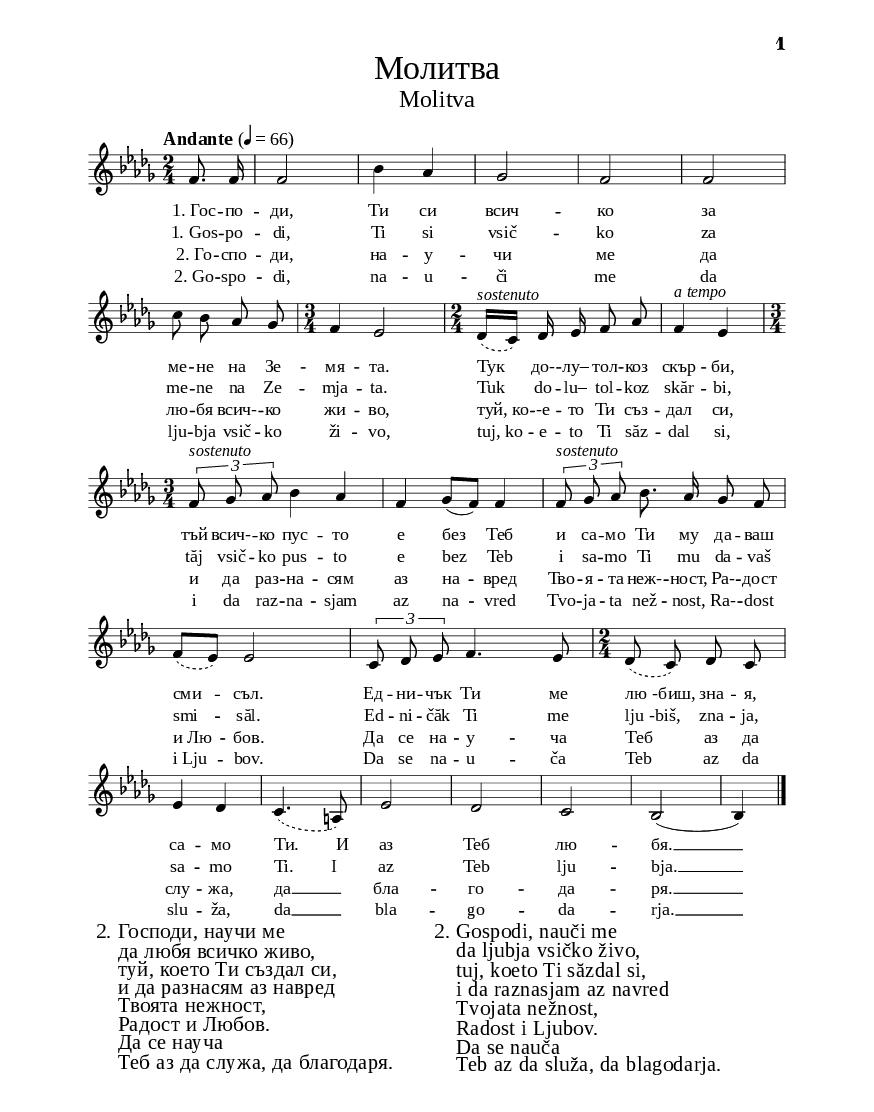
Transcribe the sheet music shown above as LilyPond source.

\version "2.24.3"

% include paper part and global functions
\include "include/globals.ily"

\bookpart {
  \label #'ref179
  \tocItem \markup "Молитва (Господи, Ти Си) – Molitva (Gospodi, Ti Si) "
  \include "include/bookpart-paper.ily"
  \score {
    \include "include/score-layout.ily"

    \new Voice \absolute {
      \clef treble
      \key bes \minor
      \time 2/4
      \tempoFunc "Andante" 4 "66"
      \autoBeamOff
      \partial 4
      f'8.  f'16 | % 2
      f'2 | % 3
      bes'4  as'4 | % 4
      ges'2 | % 5
      f'2 | % 6
      f'2 \break | % 7
      c''8  bes'8  as'8  ges'8 | % 8
      \time 3/4  | % 8
      f'4  es'2 | % 9
      \time 2/4  | % 9

      \slurDashed  des'16^\markup { \italic {sostenuto} }  [(
      c'16 )] \slurSolid
      des'16  es'16
      f'8  as'8 |
      f'4 ^\markup{ \italic {a tempo} }  es'4 \break | % 11
      \time 3/4  | % 11
      \times 2/3  {
        f'8 ^\markup{ \italic {sostenuto} }  ges'8
        as'8
      }
      bes'4  as'4 | % 12
      f'4  ges'8 ( [  f'8 ) ]  f'4 | % 13
      \times 2/3  {
        f'8 ^\markup{ \italic {sostenuto} }  ges'8
        as'8
      }
      bes'8.  as'16  ges'8  f'8 \break | % 14
      \slurDashed  f'8 ( [ \slurSolid  es'8 ) ]  es'2
      | % 15

      \times 2/3  {
        c'8  des'8  es'8
      }
      f'4.  es'8 | % 16
      \time 2/4  | % 16
      \slurDashed  des'8 (  \slurSolid  c'8 )
      des'8  c'8 \break | % 17
      es'4  des'4 | % 18
      \slurDashed  c'4. ( \slurSolid  a8 ) | % 19
      es'2 |
      des'2 | % 21
      c'2 | % 22
      bes2 ( | bes4 ) \bar "|."
    }

    \addlyrics {
      "1. Гос" -- по -- ди, Ти си всич -- ко
      за ме -- не на Зе -- мя -- та. Тук
      "до-" -- лу– тол -- коз скър --
      би, тъй "всич-" -- ко пус -- то е
      без  Теб и са -- мо Ти му да
      -- ваш сми -- съл. Ед -- ни -- чък
      Ти ме лю_-биш, зна -- я, са -- мо
      "Ти.        И" аз Теб лю -- бя. __}
      \addlyrics {
        "1. Gos" -- po -- di, Ti si vsič -- ko
        za me -- ne na Ze -- mja -- ta. Tuk
        do -- lu– tol -- koz skăr --
        bi, tăj vsič -- ko pus -- to e
        bez  Teb i sa -- mo Ti mu da
        -- vaš smi -- săl. Ed -- ni -- čăk
        Ti me lju_-biš, zna -- ja, sa -- mo
        "Ti.        I" az Teb lju -- bja. __}

        \addlyrics {

          "2. Го" -- спо -- ди, на -- у -- чи ме
          да лю -- бя "всич-" -- ко жи -- во,
          туй,_ко -- "-е" -- то Ти съз -- дал си,
          и да раз -- на -- сям аз на -- вред
          Тво -- я -- та "неж-" -- ност,
          "Ра-" -- дост и_Лю -- бов.
          Да се на -- у -- ча
          Теб  аз да слу -- жа, да __ бла -- го --  да -- ря. __

        }

        \addlyrics {

          "2. Go" -- spo -- di, na -- u -- či me
          da lju -- bja vsič -- ko ži -- vo,
          tuj,_ko -- e -- to Ti săz -- dal si,
          i da raz -- na -- sjam az na -- vred
          Tvo -- ja -- ta než -- nost,
          "Ra-" -- dost i_Lju -- bov.
          Da se na -- u -- ča
          Teb  az da slu -- ža, da __ bla -- go --  da -- rja. __

        }



        \header {
          title = \titleFunc "Молитва" "Molitva"
        }

        \midi{}

      } % score

      \markup \fontsize #bgCoupletFontSize {
        \hspace #1
        \override #`(baseline-skip . ,bgCoupletBaselineSkip)
        \column {
          \line {   2. Господи, научи ме}
          \line {   "   " да любя всичко живо,}
          \line {   "   " туй, което Ти създал си,}
          \line {   "   "  и да разнасям аз навред}
          \line {   "   "   Твоята нежност,}
          \line {   "   " Радост и Любов. }
          \line {   "   "  Да се науча}
          \line {   "   "  Теб  аз да служа, да  благодаря.}

        }

        \hspace #5
        \override #`(baseline-skip . ,bgCoupletBaselineSkip)
        \column {
          \line {   2. Gospodi, nauči me}
          \line {   "   " da ljubja vsičko živo,}
          \line {   "   " tuj, koeto Ti săzdal si,}
          \line {   "   "  i da raznasjam az navred}
          \line {   "   "   Tvojata nežnost,}
          \line {   "   " Radost i Ljubov. }
          \line {   "   "  Da se nauča}
          \line {   "   "  Teb  az da služa, da  blagodarja.}

        } %column
      } % markup
      \pageBreak

      % include foreign translation(s) of the song
      \version "2.24.3"

\markup \fill-line { \fontsize #deTitleFontSize "Gebet" }
\markup \null
\markup \null
\markup \abs-fontsize #10 {
  \hspace #30
  \override #`(baseline-skip . ,deCoupletBaselineSkip)

  \column {
    \line { 1. Herr, Du bist alles für mich,}

    \line { "   "hier unten – so viel Leid,}

    \line { "   "alles ist so öde ohne Dich}

    \line { "   "und nur Du verleihst ihm Bedeutung.}

    \line { "   "Einzig Du liebst mich,}
 
    \line { "   "ich weiß, nur Du.}

    \line { "   "Ich liebe Dich. }

    \line { " " }

    \line { 2. Herr, lehre mich,}

    \line { "   "alles Lebendige zu lieben,}

    \line { "   "das, was Du erschaffen hast,}

    \line { "   "und dass ich überall Deine Zärtlichkeit,}

    \line { "   "Freude und Liebe verbreite.}

    \line { "   "Möge ich lernen, }

    \line { "   "Dir zu dienen,}

    \line { "   "zu danken. }

  }
}

    } % bookpart

    % Più mosso
    %
